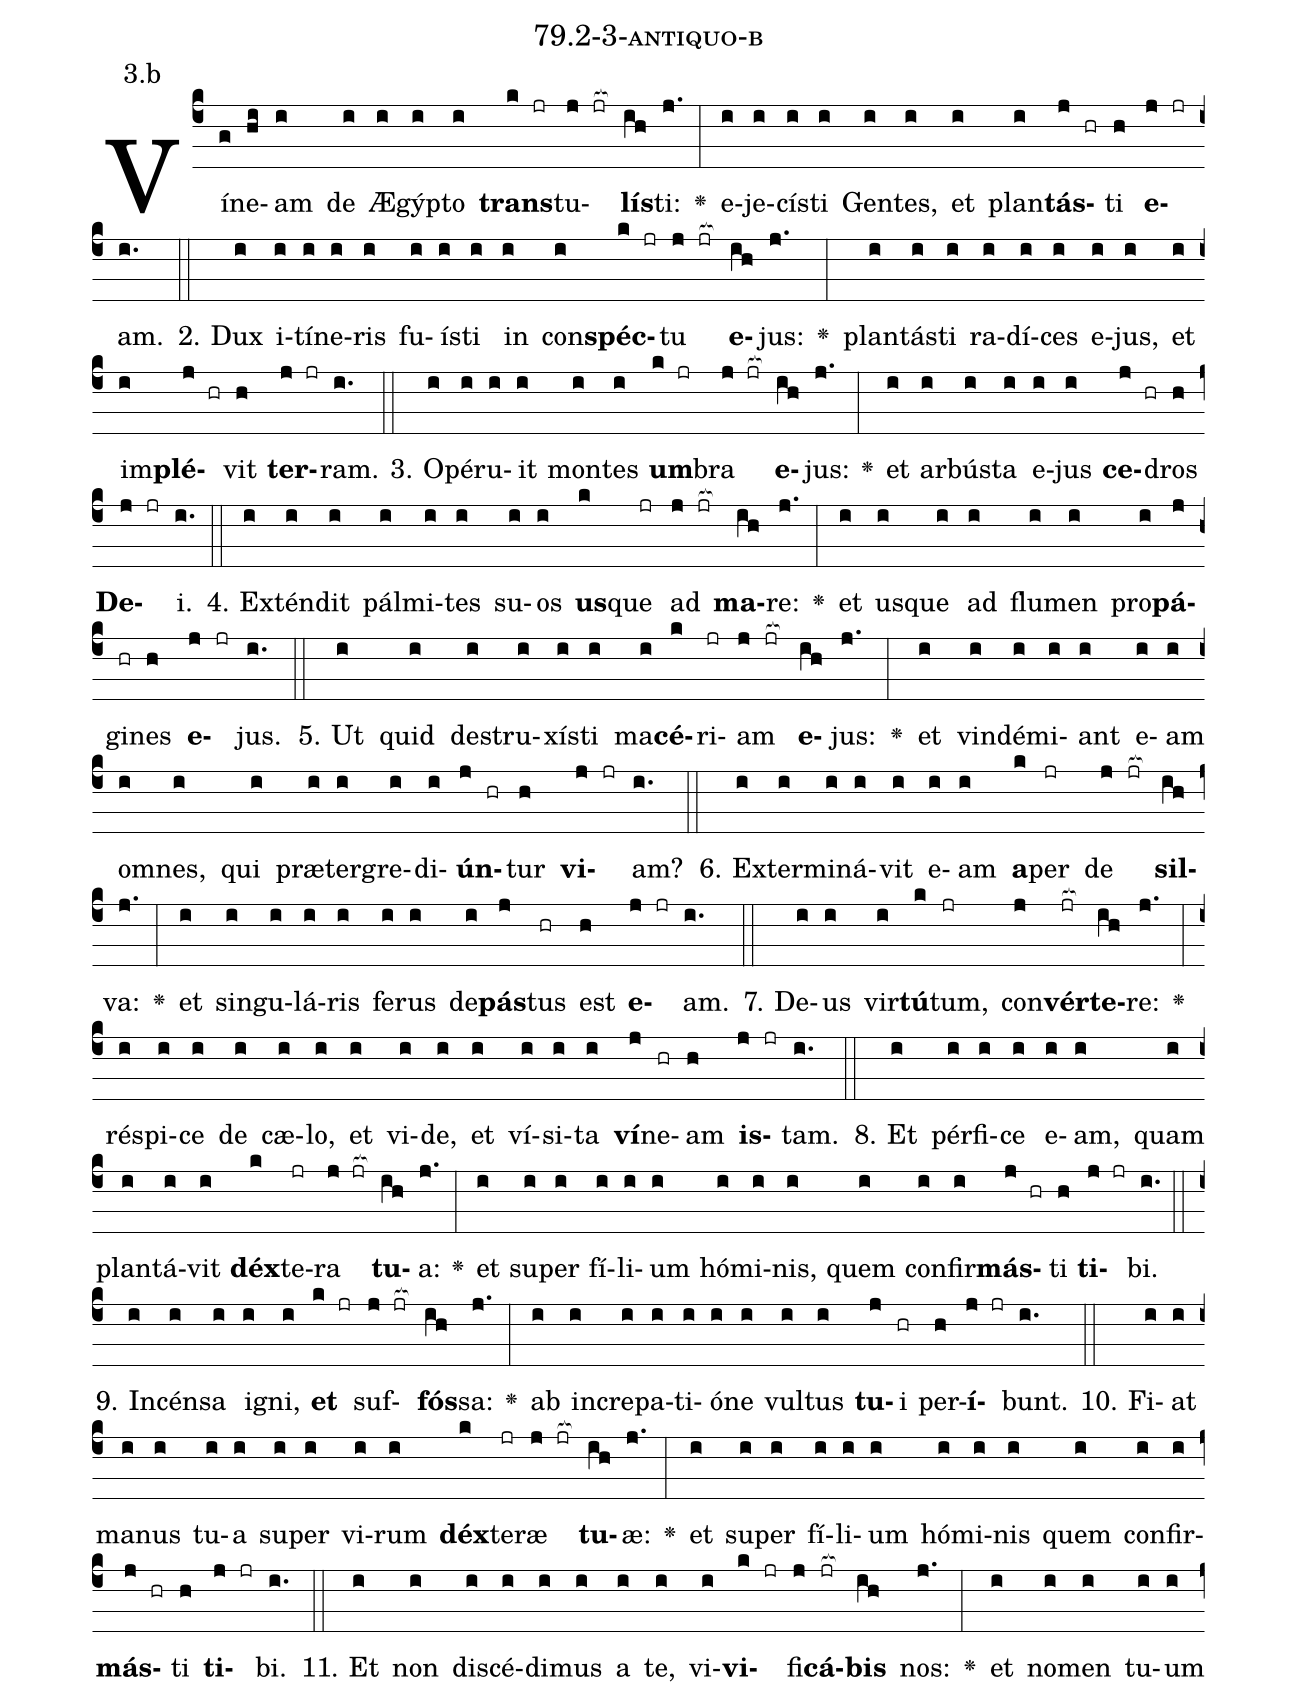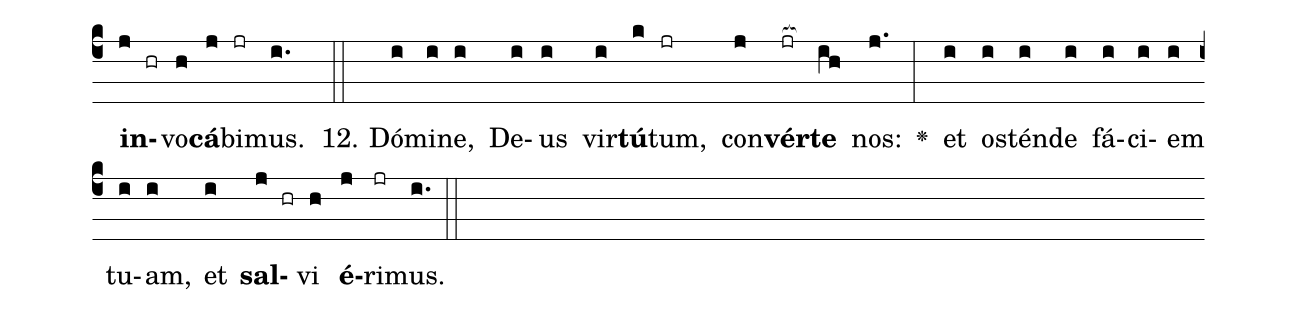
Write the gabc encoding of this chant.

name: 79.2-3-antiquo-b;
annotation: 3.b;
%%
(c4)Ví(g)ne(hi)am(i) de(i) Æ(i)gýp(i)to(i) <b>trans</b>(k jr)tu(j jr[ocb:1{])<b>lís</b>(ih[ocb:0}])ti:(j.) <v>\greheightstar</v>(:) e(i)je(i)cís(i)ti(i) Gen(i)tes,(i) et(i) plan(i)<b>tás</b>(j hr)ti(h) <b>e</b>(j jr)am.(i.) (::)
2. Dux(i) i(i)tí(i)ne(i)ris(i) fu(i)ís(i)ti(i) in(i) con(i)<b>spéc</b>(k jr)tu(j jr[ocb:1{]) <b>e</b>(ih[ocb:0}])jus:(j.) <v>\greheightstar</v>(:) plan(i)tás(i)ti(i) ra(i)dí(i)ces(i) e(i)jus,(i) et(i) im(i)<b>plé</b>(j hr)vit(h) <b>ter</b>(j jr)ram.(i.) (::)
3. O(i)pé(i)ru(i)it(i) mon(i)tes(i) <b>um</b>(k jr)bra(j jr[ocb:1{]) <b>e</b>(ih[ocb:0}])jus:(j.) <v>\greheightstar</v>(:) et(i) ar(i)bús(i)ta(i) e(i)jus(i) <b>ce</b>(j hr)dros(h) <b>De</b>(j jr)i.(i.) (::)
4. Ex(i)tén(i)dit(i) pál(i)mi(i)tes(i) su(i)os(i) <b>us</b>(k)que(jr) ad(j jr[ocb:1{]) <b>ma</b>(ih[ocb:0}])re:(j.) <v>\greheightstar</v>(:) et(i) us(i)que(i) ad(i) flu(i)men(i) pro(i)<b>pá</b>(j)gi(hr)nes(h) <b>e</b>(j jr)jus.(i.) (::)
5. Ut(i) quid(i) de(i)stru(i)xís(i)ti(i) ma(i)<b>cé</b>(k)ri(jr)am(j jr[ocb:1{]) <b>e</b>(ih[ocb:0}])jus:(j.) <v>\greheightstar</v>(:) et(i) vin(i)dé(i)mi(i)ant(i) e(i)am(i) om(i)nes,(i) qui(i) præ(i)ter(i)gre(i)di(i)<b>ún</b>(j hr)tur(h) <b>vi</b>(j jr)am?(i.) (::)
6. Ex(i)ter(i)mi(i)ná(i)vit(i) e(i)am(i) <b>a</b>(k)per(jr) de(j jr[ocb:1{]) <b>sil</b>(ih[ocb:0}])va:(j.) <v>\greheightstar</v>(:) et(i) sin(i)gu(i)lá(i)ris(i) fe(i)rus(i) de(i)<b>pás</b>(j)tus(hr) est(h) <b>e</b>(j jr)am.(i.) (::)
7. De(i)us(i) vir(i)<b>tú</b>(k)tum,(jr) con(j)<b>vér</b>(jr[ocb:1{])<b>te</b>(ih[ocb:0}])re:(j.) <v>\greheightstar</v>(:) ré(i)spi(i)ce(i) de(i) cæ(i)lo,(i) et(i) vi(i)de,(i) et(i) ví(i)si(i)ta(i) <b>ví</b>(j)ne(hr)am(h) <b>is</b>(j jr)tam.(i.) (::)
8. Et(i) pér(i)fi(i)ce(i) e(i)am,(i) quam(i) plan(i)tá(i)vit(i) <b>déx</b>(k)te(jr)ra(j jr[ocb:1{]) <b>tu</b>(ih[ocb:0}])a:(j.) <v>\greheightstar</v>(:) et(i) su(i)per(i) fí(i)li(i)um(i) hó(i)mi(i)nis,(i) quem(i) con(i)fir(i)<b>más</b>(j hr)ti(h) <b>ti</b>(j jr)bi.(i.) (::)
9. In(i)cén(i)sa(i) i(i)gni,(i) <b>et</b>(k jr) suf(j jr[ocb:1{])<b>fós</b>(ih[ocb:0}])sa:(j.) <v>\greheightstar</v>(:) ab(i) in(i)cre(i)pa(i)ti(i)ó(i)ne(i) vul(i)tus(i) <b>tu</b>(j)i(hr) per(h)<b>í</b>(j jr)bunt.(i.) (::)
10. Fi(i)at(i) ma(i)nus(i) tu(i)a(i) su(i)per(i) vi(i)rum(i) <b>déx</b>(k)te(jr)ræ(j jr[ocb:1{]) <b>tu</b>(ih[ocb:0}])æ:(j.) <v>\greheightstar</v>(:) et(i) su(i)per(i) fí(i)li(i)um(i) hó(i)mi(i)nis(i) quem(i) con(i)fir(i)<b>más</b>(j hr)ti(h) <b>ti</b>(j jr)bi.(i.) (::)
11. Et(i) non(i) di(i)scé(i)di(i)mus(i) a(i) te,(i) vi(i)<b>vi</b>(k jr)fi(j)<b>cá</b>(jr[ocb:1{])<b>bis</b>(ih[ocb:0}]) nos:(j.) <v>\greheightstar</v>(:) et(i) no(i)men(i) tu(i)um(i) <b>in</b>(j hr)vo(h)<b>cá</b>(j)bi(jr)mus.(i.) (::)
12. Dó(i)mi(i)ne,(i) De(i)us(i) vir(i)<b>tú</b>(k)tum,(jr) con(j)<b>vér</b>(jr[ocb:1{])<b>te</b>(ih[ocb:0}]) nos:(j.) <v>\greheightstar</v>(:) et(i) os(i)tén(i)de(i) fá(i)ci(i)em(i) tu(i)am,(i) et(i) <b>sal</b>(j hr)vi(h) <b>é</b>(j)ri(jr)mus.(i.) (::)
